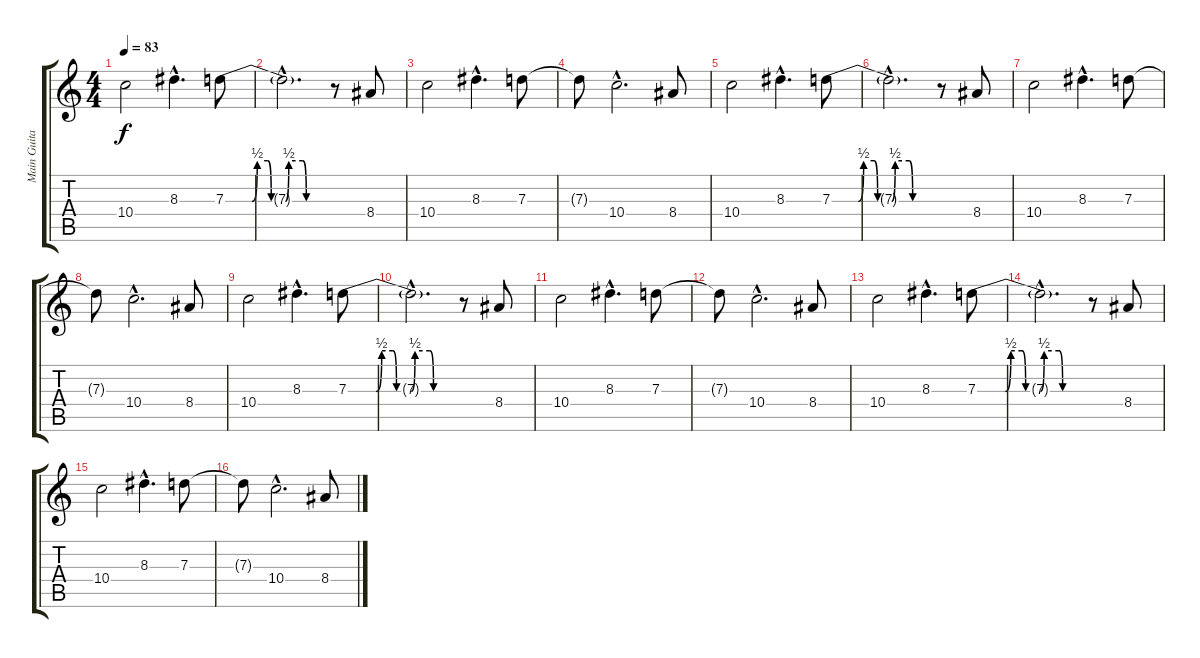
\track ("Main Guitar" "Main Guita") {instrument slapbass2}
\staff {score tabs}
\tuning (E4 B3 G3 D3 A2 E2) {hide}
\ts (4 4)
\tempo 83
\clef g2
\ks c
10.4.2{dy f instrument slapbass2} 8.3{hac}.4{d} 7.3{be (custom 0 0 15 0 18 2 24 2 26 0 34 0 36 2 44 2 46 0 60 0)}.8 |
7.3{hac t}.2{d} r.8 8.4.8 |
10.4.2 8.3{hac}.4{d} 7.3.8 |
7.3{t}.8 10.4{hac}.2{d} 8.4.8 |
10.4.2 8.3{hac}.4{d} 7.3{be (custom 0 0 15 0 18 2 24 2 26 0 34 0 36 2 44 2 46 0 60 0)}.8 |
7.3{hac t}.2{d} r.8 8.4.8 |
10.4.2 8.3{hac}.4{d} 7.3.8 |
7.3{t}.8 10.4{hac}.2{d} 8.4.8 |
10.4.2 8.3{hac}.4{d} 7.3{be (custom 0 0 15 0 18 2 24 2 26 0 34 0 36 2 44 2 46 0 60 0)}.8 |
7.3{hac t}.2{d} r.8 8.4.8 |
10.4.2 8.3{hac}.4{d} 7.3.8 |
7.3{t}.8 10.4{hac}.2{d} 8.4.8 |
10.4.2 8.3{hac}.4{d} 7.3{be (custom 0 0 15 0 18 2 24 2 26 0 34 0 36 2 44 2 46 0 60 0)}.8 |
7.3{hac t}.2{d} r.8 8.4.8 |
10.4.2 8.3{hac}.4{d} 7.3.8 |
7.3{t}.8 10.4{hac}.2{d} 8.4.8
